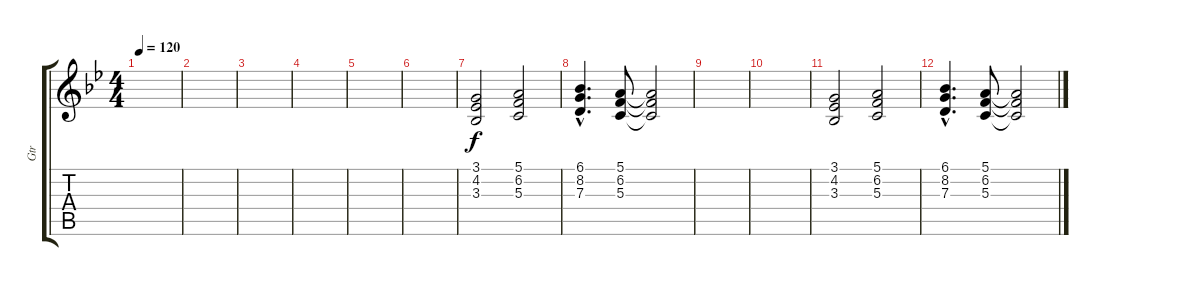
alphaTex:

\track ("Gtr" "Gtr") {instrument lead1square}
\staff {score tabs}
\tuning (E4 B3 G3 D3 A2 E2) {hide}
\ts (4 4)
\tempo 120
\clef g2
\ks bb
|
|
|
|
|
|
(3.1 4.2 3.3).2 (5.1 6.2 5.3).2 |
(6.1{hac} 8.2{hac} 7.3{hac}).4{d} (5.1 6.2 5.3).8 (5.1{t} 6.2{t} 5.3{t}).2 |
|
|
(3.1 4.2 3.3).2 (5.1 6.2 5.3).2 |
(6.1{hac} 8.2{hac} 7.3{hac}).4{d} (5.1 6.2 5.3).8 (5.1{t} 6.2{t} 5.3{t}).2
